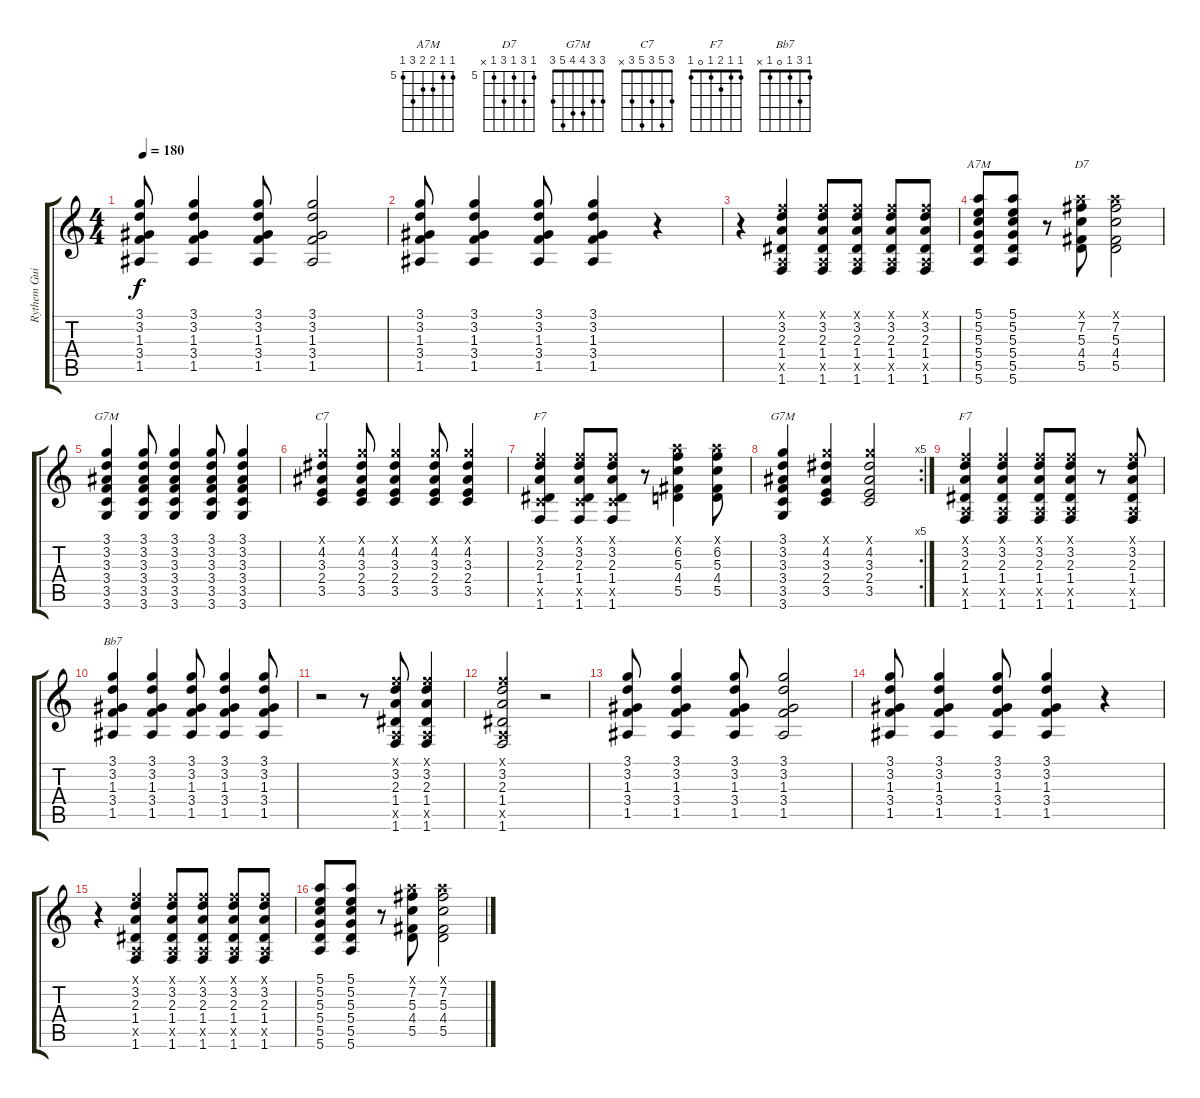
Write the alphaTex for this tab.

\track ("Rythem Guitar" "Rythem Gui") {instrument electricguitarjazz}
\staff {score tabs}
\tuning (E4 B3 G3 D3 A2 E2) {hide}
\chord ("A7M" 5 5 6 6 7 5) {firstfret 5}
\chord ("D7" 5 7 5 7 5 x) {firstfret 5}
\chord ("G7M" 2 0 0 0 2 3)
\chord ("C7" 3 5 3 5 3 x)
\chord ("F7" 1 1 2 1 3 1)
\chord ("G7M" 3 3 4 4 5 3)
\chord ("F7" 1 1 2 1 0 1)
\chord ("Bb7" 1 3 1 0 1 x)
\ts (4 4)
\tempo 180
\clef g2
\ks c
(3.1 3.2 1.3 3.4 1.5).8{dy f} (3.1 3.2 1.3 3.4 1.5).4 (3.1 3.2 1.3 3.4 1.5).8 (3.1 3.2 1.3 3.4 1.5).2 |
(3.1 3.2 1.3 3.4 1.5).8 (3.1 3.2 1.3 3.4 1.5).4 (3.1 3.2 1.3 3.4 1.5).8 (3.1 3.2 1.3 3.4 1.5).4 r.4 |
r.4 (1.1{x} 3.2 2.3 1.4 0.5{x} 1.6).4 (1.1{x} 3.2 2.3 1.4 0.5{x} 1.6).8 (1.1{x} 3.2 2.3 1.4 0.5{x} 1.6).8 (1.1{x} 3.2 2.3 1.4 0.5{x} 1.6).8 (1.1{x} 3.2 2.3 1.4 0.5{x} 1.6).8 |
(5.1 5.2 5.3 5.4 5.5 5.6).8{ch "A7M"} (5.1 5.2 5.3 5.4 5.5 5.6).8 r.8 (5.1{x} 7.2 5.3 4.4 5.5).8{ch "D7"} (5.1{x} 7.2 5.3 4.4 5.5).2 |
(3.1 3.2 3.3 3.4 3.5 3.6).4{ch "G7M"} (3.1 3.2 3.3 3.4 3.5 3.6).8 (3.1 3.2 3.3 3.4 3.5 3.6).4 (3.1 3.2 3.3 3.4 3.5 3.6).8 (3.1 3.2 3.3 3.4 3.5 3.6).4 |
(3.1{x} 4.2 3.3 2.4 3.5).4{ch "C7"} (3.1{x} 4.2 3.3 2.4 3.5).8 (3.1{x} 4.2 3.3 2.4 3.5).4 (3.1{x} 4.2 3.3 2.4 3.5).8 (3.1{x} 4.2 3.3 2.4 3.5).4 |
(1.1{x} 3.2 2.3 1.4 3.5{x} 1.6).4{ch "F7"} (1.1{x} 3.2 2.3 1.4 3.5{x} 1.6).8 (1.1{x} 3.2 2.3 1.4 3.5{x} 1.6).8 r.8 (5.1{x} 6.2 5.3 4.4 5.5).4 (5.1{x} 6.2 5.3 4.4 5.5).8 |
\rc 5
(3.1 3.2 3.3 3.4 3.5 3.6).4{ch "G7M"} (3.1{x} 4.2 3.3 2.4 3.5).4 (3.1{x} 4.2 3.3 2.4 3.5).2 |
(1.1{x} 3.2 2.3 1.4 0.5{x} 1.6).4{ch "F7"} (1.1{x} 3.2 2.3 1.4 0.5{x} 1.6).4 (1.1{x} 3.2 2.3 1.4 0.5{x} 1.6).8 (1.1{x} 3.2 2.3 1.4 0.5{x} 1.6).8 r.8 (1.1{x} 3.2 2.3 1.4 0.5{x} 1.6).8 |
(3.1 3.2 1.3 3.4 1.5).4{ch "Bb7"} (3.1 3.2 1.3 3.4 1.5).4 (3.1 3.2 1.3 3.4 1.5).8 (3.1 3.2 1.3 3.4 1.5).4 (3.1 3.2 1.3 3.4 1.5).8 |
r.2 r.8 (1.1{x} 3.2 2.3 1.4 0.5{x} 1.6).8 (1.1{x} 3.2 2.3 1.4 0.5{x} 1.6).4 |
(1.1{x} 3.2 2.3 1.4 0.5{x} 1.6).2 r.2 |
(3.1 3.2 1.3 3.4 1.5).8 (3.1 3.2 1.3 3.4 1.5).4 (3.1 3.2 1.3 3.4 1.5).8 (3.1 3.2 1.3 3.4 1.5).2 |
(3.1 3.2 1.3 3.4 1.5).8 (3.1 3.2 1.3 3.4 1.5).4 (3.1 3.2 1.3 3.4 1.5).8 (3.1 3.2 1.3 3.4 1.5).4 r.4 |
r.4 (1.1{x} 3.2 2.3 1.4 0.5{x} 1.6).4 (1.1{x} 3.2 2.3 1.4 0.5{x} 1.6).8 (1.1{x} 3.2 2.3 1.4 0.5{x} 1.6).8 (1.1{x} 3.2 2.3 1.4 0.5{x} 1.6).8 (1.1{x} 3.2 2.3 1.4 0.5{x} 1.6).8 |
(5.1 5.2 5.3 5.4 5.5 5.6).8 (5.1 5.2 5.3 5.4 5.5 5.6).8 r.8 (5.1{x} 7.2 5.3 4.4 5.5).8 (5.1{x} 7.2 5.3 4.4 5.5).2
